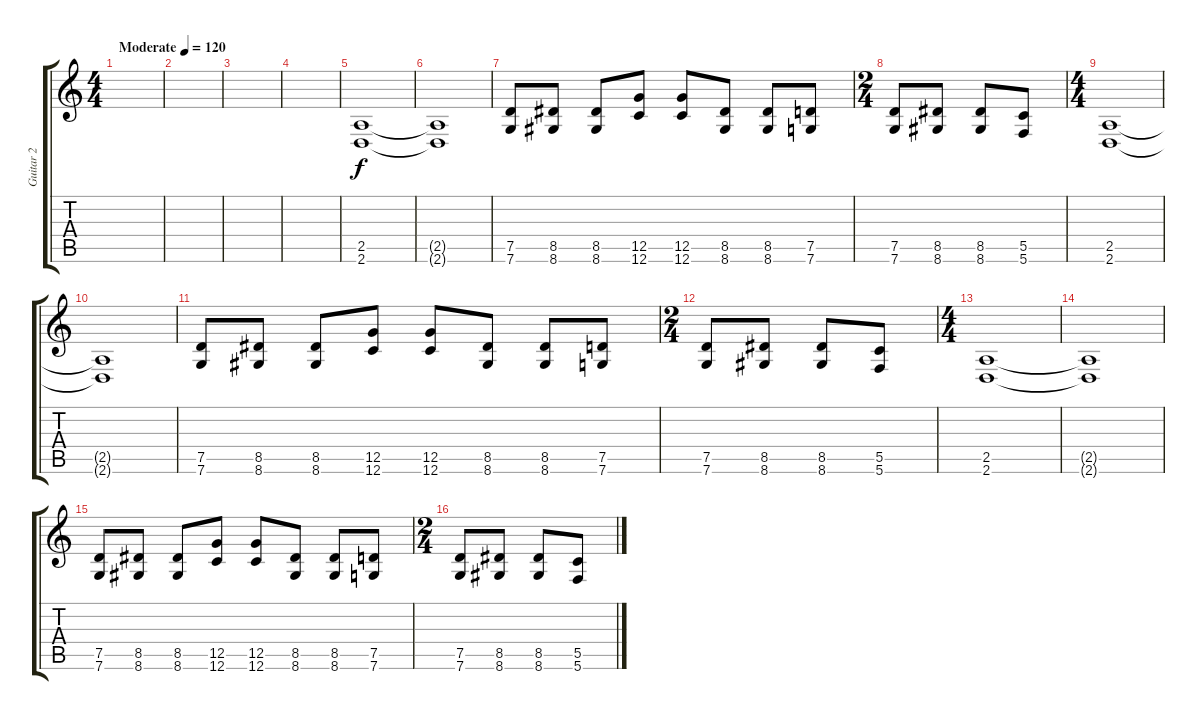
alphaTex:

\track ("Guitar 2" "Guitar 2") {instrument distortionguitar}
\staff {score tabs}
\tuning (D4 A3 F3 C3 G2 C2) {hide}
\ts (4 4)
\tempo (120 "Moderate")
\clef g2
\ks c
|
|
|
|
(2.5 2.6).1 |
(2.5{t} 2.6{t}).1 |
(7.5 7.6).8 (8.5 8.6).8 (8.5 8.6).8 (12.5 12.6).8 (12.5 12.6).8 (8.5 8.6).8 (8.5 8.6).8 (7.5 7.6).8 |
\ts (2 4)
(7.5 7.6).8 (8.5 8.6).8 (8.5 8.6).8 (5.5 5.6).8 |
\ts (4 4)
(2.5 2.6).1 |
(2.5{t} 2.6{t}).1 |
(7.5 7.6).8 (8.5 8.6).8 (8.5 8.6).8 (12.5 12.6).8 (12.5 12.6).8 (8.5 8.6).8 (8.5 8.6).8 (7.5 7.6).8 |
\ts (2 4)
(7.5 7.6).8 (8.5 8.6).8 (8.5 8.6).8 (5.5 5.6).8 |
\ts (4 4)
(2.5 2.6).1 |
(2.5{t} 2.6{t}).1 |
(7.5 7.6).8 (8.5 8.6).8 (8.5 8.6).8 (12.5 12.6).8 (12.5 12.6).8 (8.5 8.6).8 (8.5 8.6).8 (7.5 7.6).8 |
\ts (2 4)
(7.5 7.6).8 (8.5 8.6).8 (8.5 8.6).8 (5.5 5.6).8
